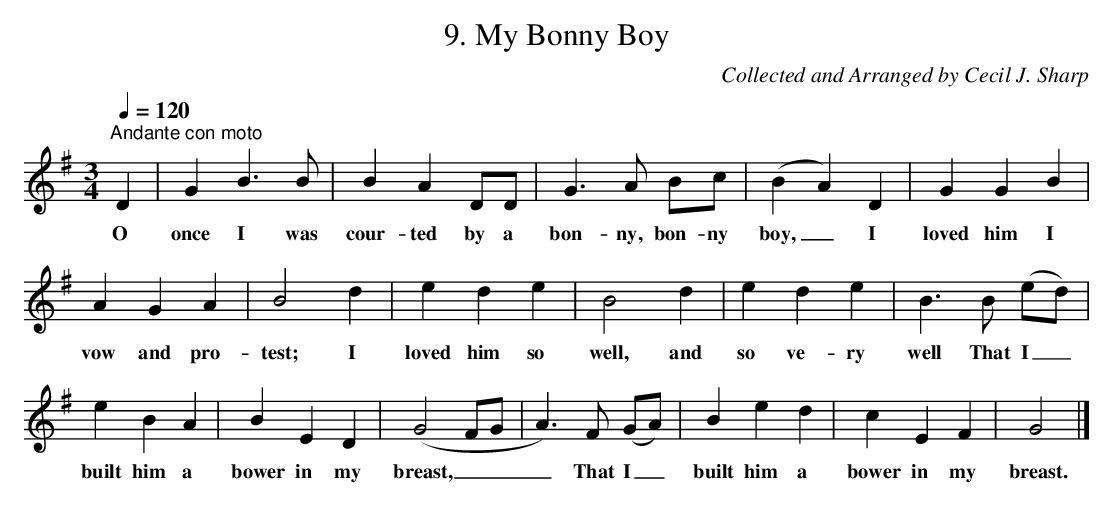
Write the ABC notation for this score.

X:1
T:9. My Bonny Boy
C:Collected and Arranged by Cecil J. Sharp
L:1/4
Q:1/4=120
M:3/4
K:G
"^Andante con moto" D | G B3/2 B/ | B A D/D/ | G3/2 A/ B/c/ | (B A) D | G G B |$ A G A | B2 d |
w: O|once I was|cour- ted by a|bon- ny, bon- ny|boy, _ I|loved him I|vow and pro-|test; I|
e d e | B2 d | e d e | B3/2 B/ (e/d/) |$ e B A | B E D | (G2 F/G/ | A3/2) F/ (G/A/) | B e d |
w: loved him so|well, and|so ve- ry|well That I _|built him a|bower in my|breast, _ _|_ That I _|built him a|
c E F | G2 |]
w: bower in my|breast.|
